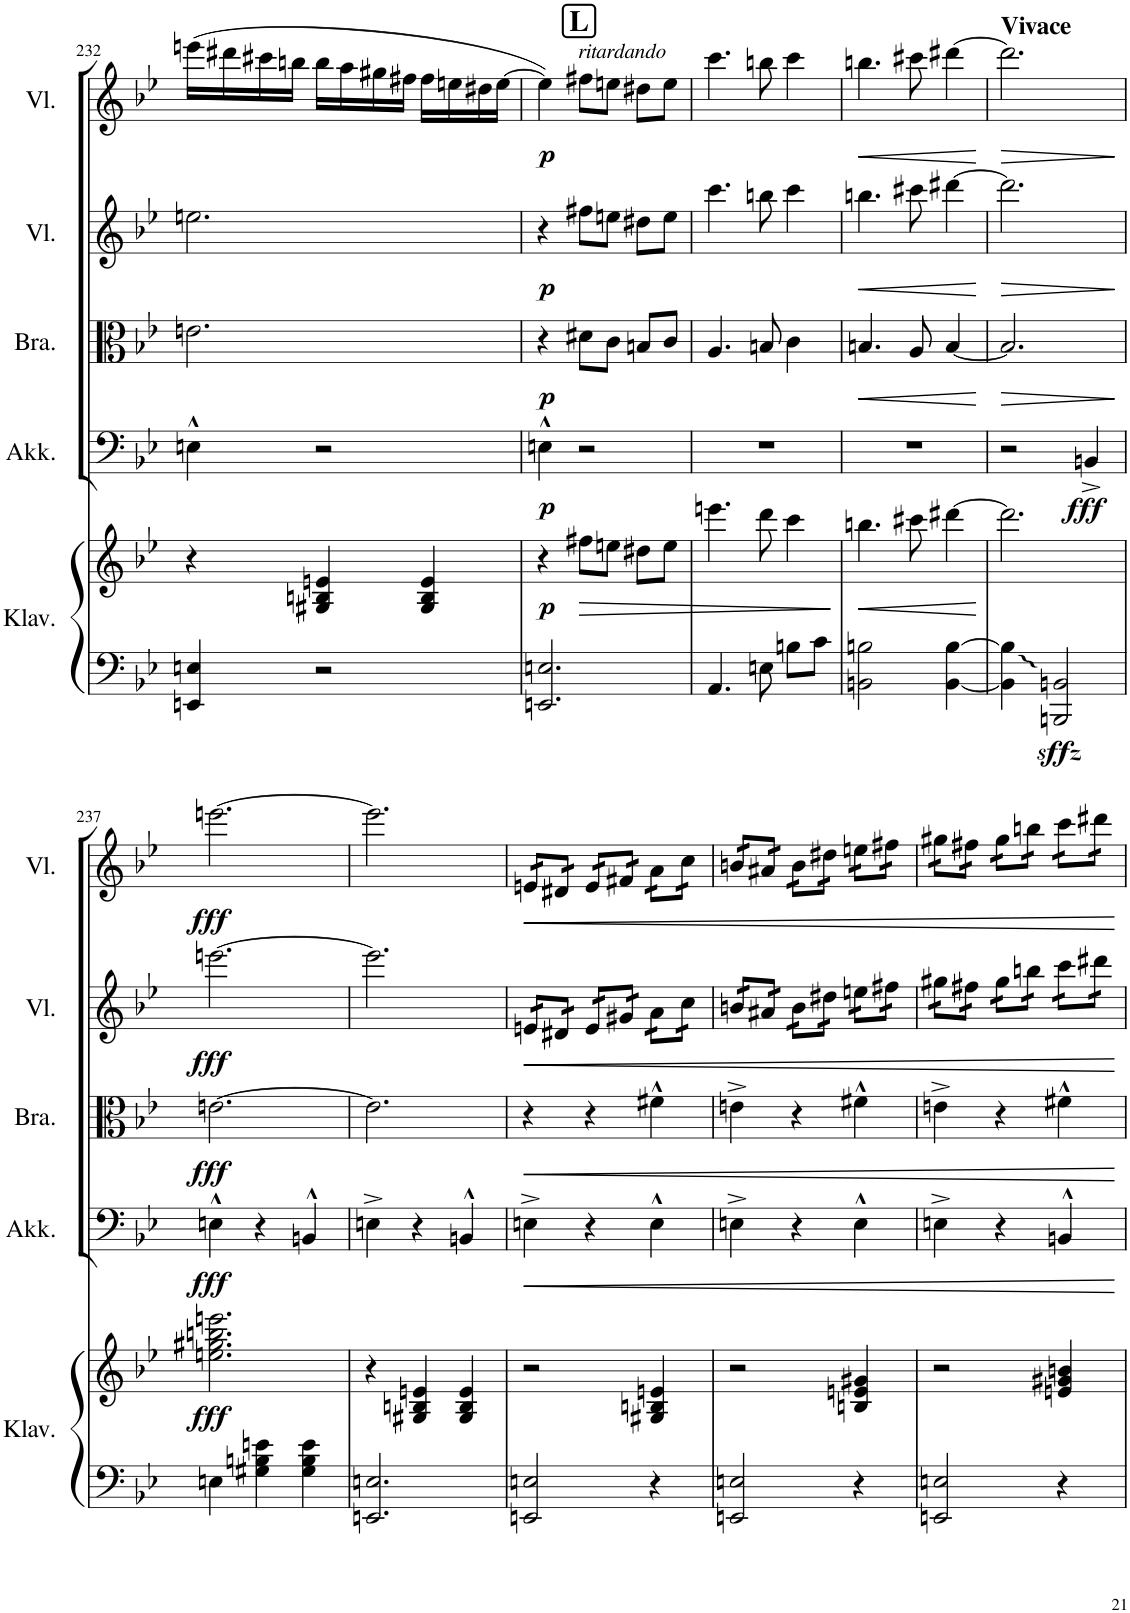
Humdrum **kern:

**kern	**kern	**dynam	**kern	**dynam	**kern	**dynam	**kern	**dynam	**kern	**dynam
*part5	*part5	*part5	*part4	*part4	*part3	*part3	*part2	*part2	*part1	*part1
*staff6	*staff5	*staff5/6	*staff4	*staff4	*staff3	*staff3	*staff2	*staff2	*staff1	*staff1
*I"Klavier	*	*	*I"Akkordeon	*	*I"Bratsche	*	*I"Violine	*	*I"Violine	*
*I'Klav.	*	*	*I'Akk.	*	*I'Bra.	*	*I'Vl.	*	*I'Vl.	*
!!LO:PB:g=z
*clefF4	*clefG2	*	*clefF4	*	*clefC3	*	*clefG2	*	*clefG2	*
*k[b-e-]	*k[b-e-]	*	*k[b-e-]	*	*k[b-e-]	*	*k[b-e-]	*	*k[b-e-]	*
*M3/4	*M3/4	*	*M3/4	*	*M3/4	*	*M3/4	*	*M3/4	*
=232	=232	=232	=232	=232	=232	=232	=232	=232	=232	=232
4EEn/ 4En/	4r	.	4En^^\	.	2.en\	.	2.een\	.	(16eeen\LL	.
.	.	.	.	.	.	.	.	.	16ddd#X\	.
.	.	.	.	.	.	.	.	.	16ccc#X\	.
.	.	.	.	.	.	.	.	.	16bbn\JJ	.
2r	4G#X/ 4Bn/ 4en/	.	2r	.	.	.	.	.	16bb\LL	.
.	.	.	.	.	.	.	.	.	16aa\	.
.	.	.	.	.	.	.	.	.	16gg#X\	.
.	.	.	.	.	.	.	.	.	16ff#X\JJ	.
.	4G#/ 4B/ 4e/	.	.	.	.	.	.	.	16ff#\LL	.
.	.	.	.	.	.	.	.	.	16een\	.
.	.	.	.	.	.	.	.	.	16dd#X\	.
.	.	.	.	.	.	.	.	.	[16ee\JJ	.
!!LO:REH:place=s1:a:B:cj:fs=14:t=L:qo=1
=233	=233	=233	=233	=233	=233	=233	=233	=233	=233	=233
!	!	!LO:DY:b	!	!LO:DY:b	!	!LO:DY:b	!	!LO:DY:b	!	!LO:DY:b
2.EEn/ 2.En/	4r	p	4En^^\	p	4r	p	4r	p	4ee\])	p
!	!	!	!	!	!	!	!	!	!LO:TX:a:i:t=ritardando	!
!	!	!LO:HP:b	!	!	!	!	!	!	!	!
.	8ff#X\L	>	2r	.	8d#X\L	.	8ff#X\L	.	8ff#X\L	.
.	8een\J	.	.	.	8c\J	.	8een\J	.	8een\J	.
.	8dd#X\L	.	.	.	8Bn/L	.	8dd#X\L	.	8dd#X\L	.
.	8ee\J	.	.	.	8c/J	.	8ee\J	.	8ee\J	.
=234	=234	=234	=234	=234	=234	=234	=234	=234	=234	=234
4.AA/	4.eeen\	.	2.r	.	4.A/	.	4.ccc\	.	4.ccc\	.
8En\	8ddd\	.	.	.	8Bn/	.	8bbn\	.	8bbn\	.
8Bn\L	4ccc\	.	.	.	4c\	.	4ccc\	.	4ccc\	.
8c\J	.	.	.	.	.	.	.	.	.	.
.	.	]	.	.	.	.	.	.	.	.
=235	=235	=235	=235	=235	=235	=235	=235	=235	=235	=235
!	!	!LO:HP:b	!	!	!	!LO:HP:b	!	!LO:HP:b	!	!LO:HP:b
2BBn\ 2Bn\	4.bbn\	<	2.r	.	4.Bn/	<	4.bbn\	<	4.bbn\	<
.	8ccc#X\	.	.	.	8A/	.	8ccc#X\	.	8ccc#X\	.
[4BB\ [4B\	[4ddd#X\	.	.	.	[4B/	.	[4ddd#X\	.	[4ddd#X\	.
.	.	[	.	.	.	[	.	[	.	[
=236	=236	=236	=236	=236	=236	=236	=236	=236	=236	=236
!	!	!	!	!	!	!	!	!	!LO:TX:a:B:t=Vivace	!
!	!	!	!	!	!	!LO:HP:b	!	!LO:HP:b	!	!LO:HP:b
4BB\] 4B\]	2.ddd#\]	.	2r	.	2.B/]	>	2.ddd#\]	>	2.ddd#\]	>
!	!	!LO:DY:b=2	!	!	!	!	!	!	!	!
2BBBn/ 2BBn/	.	sffz	.	.	.	.	.	.	.	.
!	!	!	!	!LO:DY:b	!	!	!	!	!	!
.	.	.	4BBn^/	fff	.	.	.	.	.	.
.	.	.	.	.	.	]	.	]	.	]
!!LO:LB:g=z
=237	=237	=237	=237	=237	=237	=237	=237	=237	=237	=237
!	!	!LO:DY:b	!	!LO:DY:b	!	!LO:DY:b	!	!LO:DY:b	!	!LO:DY:b
4En\	2.een\ 2.gg#X\ 2.bbn\ 2.eeen\	fff	4En^^\	fff	[2.en\	fff	[2.eeen\	fff	[2.eeen\	fff
4G#X\ 4Bn\ 4en\	.	.	4r	.	.	.	.	.	.	.
4G#\ 4B\ 4e\	.	.	4BBn^^/	.	.	.	.	.	.	.
=238	=238	=238	=238	=238	=238	=238	=238	=238	=238	=238
2.EEn/ 2.En/	4r	.	4En^\	.	2.e\]	.	2.eee\]	.	2.eee\]	.
.	4G#X/ 4Bn/ 4en/	.	4r	.	.	.	.	.	.	.
.	4G#/ 4B/ 4e/	.	4BBn^^/	.	.	.	.	.	.	.
=239	=239	=239	=239	=239	=239	=239	=239	=239	=239	=239
!	!	!	!	!LO:HP:b	!	!LO:HP:b	!	!LO:HP:b	!	!LO:HP:b
*	*	*	*	*	*	*	*tremolo	*	*	*
*	*	*	*	*	*	*	*	*	*tremolo	*
2EEn/ 2En/	2r	.	4En^\	<	4r	<	16en/LL	<	16en/LL	<
.	.	.	.	.	.	.	16en/	.	16en/	.
.	.	.	.	.	.	.	16d#X/	.	16d#X/	.
.	.	.	.	.	.	.	16d#X/JJ	.	16d#X/JJ	.
.	.	.	4r	.	4r	.	16e/LL	.	16e/LL	.
.	.	.	.	.	.	.	16e/	.	16e/	.
.	.	.	.	.	.	.	16g#X/	.	16f#X/	.
.	.	.	.	.	.	.	16g#X/JJ	.	16f#X/JJ	.
4r	4G#X/ 4Bn/ 4en/	.	4E^^\	.	4f#X^^\	.	16a\LL	.	16a\LL	.
.	.	.	.	.	.	.	16a\	.	16a\	.
.	.	.	.	.	.	.	16cc\	.	16cc\	.
.	.	.	.	.	.	.	16cc\JJ	.	16cc\JJ	.
=240	=240	=240	=240	=240	=240	=240	=240	=240	=240	=240
2EEn/ 2En/	2r	.	4En^\	.	4en^\	.	16bn/LL	.	16bn/LL	.
.	.	.	.	.	.	.	16bn/	.	16bn/	.
.	.	.	.	.	.	.	16a#X/	.	16a#X/	.
.	.	.	.	.	.	.	16a#X/JJ	.	16a#X/JJ	.
.	.	.	4r	.	4r	.	16b\LL	.	16b\LL	.
.	.	.	.	.	.	.	16b\	.	16b\	.
.	.	.	.	.	.	.	16dd#X\	.	16dd#X\	.
.	.	.	.	.	.	.	16dd#X\JJ	.	16dd#X\JJ	.
4r	4Bn/ 4en/ 4g#X/	.	4E^^\	.	4f#X^^\	.	16een\LL	.	16een\LL	.
.	.	.	.	.	.	.	16een\	.	16een\	.
.	.	.	.	.	.	.	16ff#X\	.	16ff#X\	.
.	.	.	.	.	.	.	16ff#X\JJ	.	16ff#X\JJ	.
=241	=241	=241	=241	=241	=241	=241	=241	=241	=241	=241
2EEn/ 2En/	2r	.	4En^\	.	4en^\	.	16gg#X\LL	.	16gg#X\LL	.
.	.	.	.	.	.	.	16gg#X\	.	16gg#X\	.
.	.	.	.	.	.	.	16ff#X\	.	16ff#X\	.
.	.	.	.	.	.	.	16ff#X\JJ	.	16ff#X\JJ	.
.	.	.	4r	.	4r	.	16gg#\LL	.	16gg#\LL	.
.	.	.	.	.	.	.	16gg#\	.	16gg#\	.
.	.	.	.	.	.	.	16bbn\	.	16bbn\	.
.	.	.	.	.	.	.	16bbn\JJ	.	16bbn\JJ	.
4r	4en/ 4g#X/ 4bn/	.	4BBn^^/	.	4f#X^^\	.	16ccc\LL	.	16ccc\LL	.
.	.	.	.	.	.	.	16ccc\	.	16ccc\	.
.	.	.	.	.	.	.	16ddd#X\	.	16ddd#X\	.
.	.	.	.	.	.	.	16ddd#X\JJ	.	16ddd#X\JJ	.
*	*	*	*	*	*	*	*	*	*Xtremolo	*
*	*	*	*	*	*	*	*Xtremolo	*	*	*
.	.	.	.	[	.	[	.	[	.	[
=	=	=	=	=	=	=	=	=	=	=
*-	*-	*-	*-	*-	*-	*-	*-	*-	*-	*-
